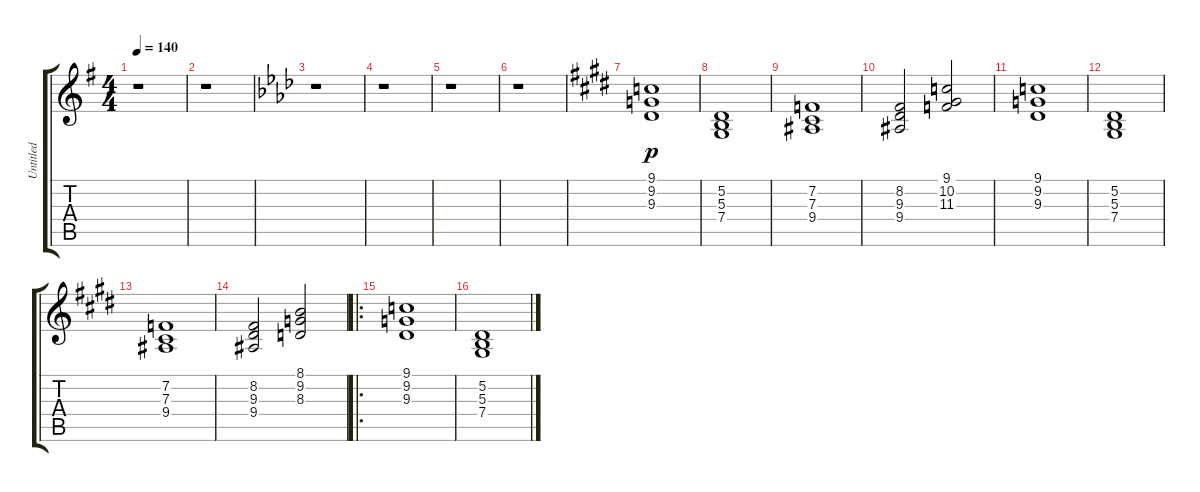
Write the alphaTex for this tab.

\track ("Untitled" "Untitled") {instrument stringensemble1}
\staff {score tabs}
\tuning (Eb4 Bb3 Gb3 Db3 Ab2 Eb2) {hide}
\ts (4 4)
\tempo 140
\clef g2
\ks g
r.1{dy mp} |
r.1 |
\ks ab
r.1 |
r.1 |
r.1 |
r.1 |
\ks e
(9.1 9.2 9.3).1{dy p} |
(5.2 5.3 7.4).1 |
(7.2 7.3 9.4).1 |
(8.2 9.3 9.4).2{beam merge} (9.1 10.2 11.3).2 |
(9.1 9.2 9.3).1 |
(5.2 5.3 7.4).1 |
(7.2 7.3 9.4).1 |
(8.2 9.3 9.4).2 (8.1 9.2 8.3).2 |
\ro
(9.1 9.2 9.3).1 |
(5.2 5.3 7.4).1
